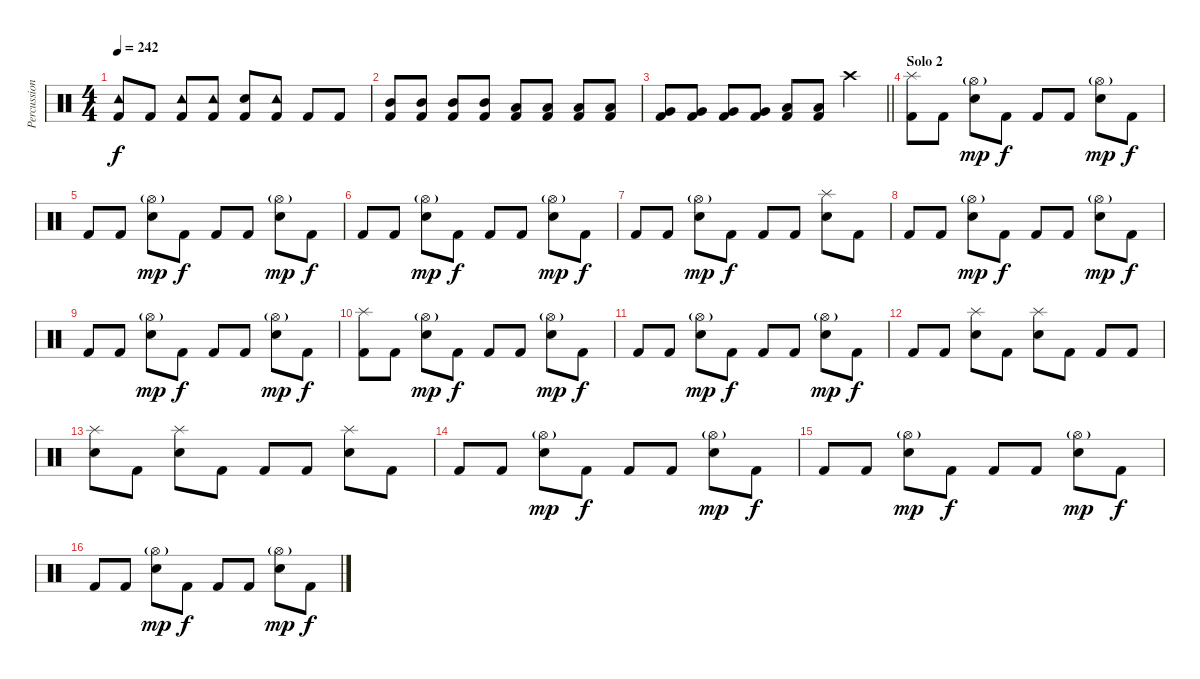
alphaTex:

\track ("Percussion" "Percussion") {instrument percussion}
\staff {score}
\articulation defaults
\ts (4 4)
\tempo 242
\clef neutral
\ks c
("Tambourine (hit)" "Kick (hit) 2").8{dy f} "Kick (hit) 2".8 ("Tambourine (hit)" "Kick (hit) 2").8 ("Tambourine (hit)" "Kick (hit) 2").8 ("Electric Snare (hit)" "Kick (hit) 2").8 ("Tambourine (hit)" "Kick (hit) 2").8 "Kick (hit) 2".8 "Kick (hit) 2".8 |
("Mid Tom (hit)" "Kick (hit) 2").8 ("Mid Tom (hit)" "Kick (hit) 2").8 ("Mid Tom (hit)" "Kick (hit) 2").8 ("Mid Tom (hit)" "Kick (hit) 2").8 ("Low Tom (hit)" "Kick (hit) 2").8 ("Low Tom (hit)" "Kick (hit) 2").8 ("Low Tom (hit)" "Kick (hit) 2").8 ("Low Tom (hit)" "Kick (hit) 2").8 |
\barLineRight lightlight
("Very Low Tom (hit)" "Kick (hit) 2").8 ("Very Low Tom (hit)" "Kick (hit) 2").8 ("Very Low Tom (hit)" "Kick (hit) 2").8 ("Very Low Tom (hit)" "Kick (hit) 2").8 ("Low Floor Tom (hit)" "Kick (hit) 2").8 ("Low Floor Tom (hit)" "Kick (hit) 2").8 "Crash high (hit)".4 |
\section ("" "Solo 2")
("Splash (hit)" "Kick (hit) 2").8 "Kick (hit) 2".8 ("Hi-Hat (open)"{g} "Electric Snare (hit)").8{dy mp} "Kick (hit) 2".8{dy f} "Kick (hit) 2".8 "Kick (hit) 2".8 ("Hi-Hat (open)"{g} "Electric Snare (hit)").8{dy mp} "Kick (hit) 2".8{dy f} |
"Kick (hit) 2".8 "Kick (hit) 2".8 ("Hi-Hat (open)"{g} "Electric Snare (hit)").8{dy mp} "Kick (hit) 2".8{dy f} "Kick (hit) 2".8 "Kick (hit) 2".8 ("Hi-Hat (open)"{g} "Electric Snare (hit)").8{dy mp} "Kick (hit) 2".8{dy f} |
"Kick (hit) 2".8 "Kick (hit) 2".8 ("Hi-Hat (open)"{g} "Electric Snare (hit)").8{dy mp} "Kick (hit) 2".8{dy f} "Kick (hit) 2".8 "Kick (hit) 2".8 ("Hi-Hat (open)"{g} "Electric Snare (hit)").8{dy mp} "Kick (hit) 2".8{dy f} |
"Kick (hit) 2".8 "Kick (hit) 2".8 ("Hi-Hat (open)"{g} "Electric Snare (hit)").8{dy mp} "Kick (hit) 2".8{dy f} "Kick (hit) 2".8 "Kick (hit) 2".8 ("Splash (hit)" "Electric Snare (hit)").8 "Kick (hit) 2".8 |
"Kick (hit) 2".8 "Kick (hit) 2".8 ("Hi-Hat (open)"{g} "Electric Snare (hit)").8{dy mp} "Kick (hit) 2".8{dy f} "Kick (hit) 2".8 "Kick (hit) 2".8 ("Hi-Hat (open)"{g} "Electric Snare (hit)").8{dy mp} "Kick (hit) 2".8{dy f} |
"Kick (hit) 2".8 "Kick (hit) 2".8 ("Hi-Hat (open)"{g} "Electric Snare (hit)").8{dy mp} "Kick (hit) 2".8{dy f} "Kick (hit) 2".8 "Kick (hit) 2".8 ("Hi-Hat (open)"{g} "Electric Snare (hit)").8{dy mp} "Kick (hit) 2".8{dy f} |
("Splash (hit)" "Kick (hit) 2").8 "Kick (hit) 2".8 ("Hi-Hat (open)"{g} "Electric Snare (hit)").8{dy mp} "Kick (hit) 2".8{dy f} "Kick (hit) 2".8 "Kick (hit) 2".8 ("Hi-Hat (open)"{g} "Electric Snare (hit)").8{dy mp} "Kick (hit) 2".8{dy f} |
"Kick (hit) 2".8 "Kick (hit) 2".8 ("Hi-Hat (open)"{g} "Electric Snare (hit)").8{dy mp} "Kick (hit) 2".8{dy f} "Kick (hit) 2".8 "Kick (hit) 2".8 ("Hi-Hat (open)"{g} "Electric Snare (hit)").8{dy mp} "Kick (hit) 2".8{dy f} |
"Kick (hit) 2".8 "Kick (hit) 2".8 ("Splash (hit)" "Electric Snare (hit)").8 "Kick (hit) 2".8 ("Splash (hit)" "Electric Snare (hit)").8 "Kick (hit) 2".8 "Kick (hit) 2".8 "Kick (hit) 2".8 |
("Splash (hit)" "Electric Snare (hit)").8 "Kick (hit) 2".8 ("Splash (hit)" "Electric Snare (hit)").8 "Kick (hit) 2".8 "Kick (hit) 2".8 "Kick (hit) 2".8 ("Splash (hit)" "Electric Snare (hit)").8 "Kick (hit) 2".8 |
"Kick (hit) 2".8 "Kick (hit) 2".8 ("Hi-Hat (open)"{g} "Electric Snare (hit)").8{dy mp} "Kick (hit) 2".8{dy f} "Kick (hit) 2".8 "Kick (hit) 2".8 ("Hi-Hat (open)"{g} "Electric Snare (hit)").8{dy mp} "Kick (hit) 2".8{dy f} |
"Kick (hit) 2".8 "Kick (hit) 2".8 ("Hi-Hat (open)"{g} "Electric Snare (hit)").8{dy mp} "Kick (hit) 2".8{dy f} "Kick (hit) 2".8 "Kick (hit) 2".8 ("Hi-Hat (open)"{g} "Electric Snare (hit)").8{dy mp} "Kick (hit) 2".8{dy f} |
"Kick (hit) 2".8 "Kick (hit) 2".8 ("Hi-Hat (open)"{g} "Electric Snare (hit)").8{dy mp} "Kick (hit) 2".8{dy f} "Kick (hit) 2".8 "Kick (hit) 2".8 ("Hi-Hat (open)"{g} "Electric Snare (hit)").8{dy mp} "Kick (hit) 2".8{dy f}
